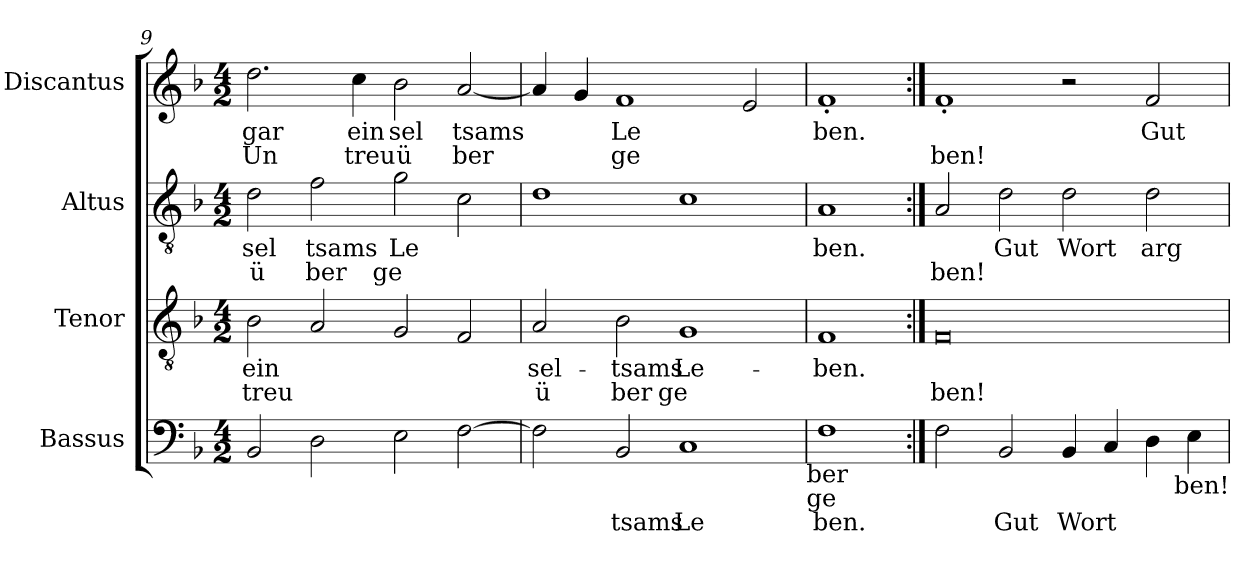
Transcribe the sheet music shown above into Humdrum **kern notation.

**kern	**text	**kern	**text	**text	**kern	**text	**text	**kern	**text	**text
*part4	*part4	*part3	*part3	*part3	*part2	*part2	*part2	*part1	*part1	*part1
*staff4	*staff4	*staff3	*staff3	*staff3	*staff2	*staff2	*staff2	*staff1	*staff1	*staff1
*I"Bassus	*	*I"Tenor	*	*	*I"Altus	*	*	*I"Discantus	*	*
*clefF4	*	*clefGv2	*	*	*clefGv2	*	*	*clefG2	*	*
*k[b-]	*	*k[b-]	*	*	*k[b-]	*	*	*k[b-]	*	*
*F:	*	*F:	*	*	*F:	*	*	*F:	*	*
*M4/2	*	*M4/2	*	*	*M4/2	*	*	*M4/2	*	*
=9	=9	=9	=9	=9	=9	=9	=9	=9	=9	=9
!	!	!	!LO:LY:b	!LO:LY:b	!	!LO:LY:b:cj	!LO:LY:b:cj	!	!LO:LY:b:cj	!LO:LY:b:cj
2BB-/	.	2B-\	ein	treu	2d\	sel	ü	2.dd\	gar	Un
!	!	!	!	!	!	!LO:LY:b:cj	!LO:LY:b:cj	!	!	!
2D\	.	2A/	.	.	2f\	tsams	ber	.	.	.
!	!	!	!	!	!	!	!	!	!LO:LY:b:cj	!LO:LY:b:cj
.	.	.	.	.	.	.	.	4cc\	ein	treu
!	!	!	!	!	!	!LO:LY:b:cj	!LO:LY:b:cj	!	!LO:LY:b:cj	!LO:LY:b:cj
2E\	.	2G/	.	.	2g\	Le	ge	2b-\	sel	ü
!	!	!	!	!	!	!	!	!	!LO:LY:b	!LO:LY:b
[>2F\	.	2F/	.	.	2c\	.	.	[<2a/	tsams	ber
=10	=10	=10	=10	=10	=10	=10	=10	=10	=10	=10
!	!	!	!LO:LY:b:cj	!LO:LY:b:cj	!	!	!	!	!	!
2F\]	.	2A/	sel-	-ü	1d	.	.	4a/]	.	.
.	.	.	.	.	.	.	.	4g/	.	.
!	!LO:LY:b:cj	!	!LO:LY:b:cj	!LO:LY:b:cj	!	!	!	!	!LO:LY:b:cj	!LO:LY:b:cj
2BB-/	tsams	2B-\	tsams	ber	.	.	.	1f	Le	ge
!	!LO:LY:b:cj	!	!LO:LY:b:cj	!LO:LY:b:cj	!	!	!	!	!	!
1C	Le	1G	Le-	-ge	1c	.	.	.	.	.
.	.	.	.	.	.	.	.	2e/	.	.
!LO:TX:b:t=ber	!	!	!	!	!	!	!	!	!	!
!LO:TX:b:t=ge	!	!	!	!	!	!	!	!	!	!
=11	=11	=11	=11	=11	=11	=11	=11	=11	=11	=11
!	!LO:LY:b	!	!LO:LY:b	!	!	!LO:LY:b	!	!	!LO:LY:b	!
1F	ben.	1F	ben.	.	1A	ben.	.	1f'>	ben.	.
=12:|!	=12:|!	=12:|!	=12:|!	=12:|!	=12:|!	=12:|!	=12:|!	=12:|!	=12:|!	=12:|!
!	!	!	!	!LO:LY:b:cj	!	!	!LO:LY:b:cj	!	!	!LO:LY:b:cj
2F\	.	0F	.	ben!	2A/	.	ben!	1f'>	.	ben!
!	!LO:LY:b:cj	!	!	!	!	!LO:LY:b:cj	!	!	!	!
2BB-/	Gut	.	.	.	2d\	Gut	.	.	.	.
!	!LO:LY:b	!	!	!	!	!LO:LY:b:cj	!	!	!	!
4BB-/	Wort	.	.	.	2d\	Wort	.	2r	.	.
4C/	.	.	.	.	.	.	.	.	.	.
!	!	!	!	!	!	!LO:LY:b:cj	!	!	!LO:LY:b:cj	!
4D\	.	.	.	.	2d\	arg	.	2f/	Gut	.
4E\	.	.	.	.	.	.	.	.	.	.
!LO:TX:b:t=ben!	!	!	!	!	!	!	!	!	!	!
=	=	=	=	=	=	=	=	=	=	=
*-	*-	*-	*-	*-	*-	*-	*-	*-	*-	*-
